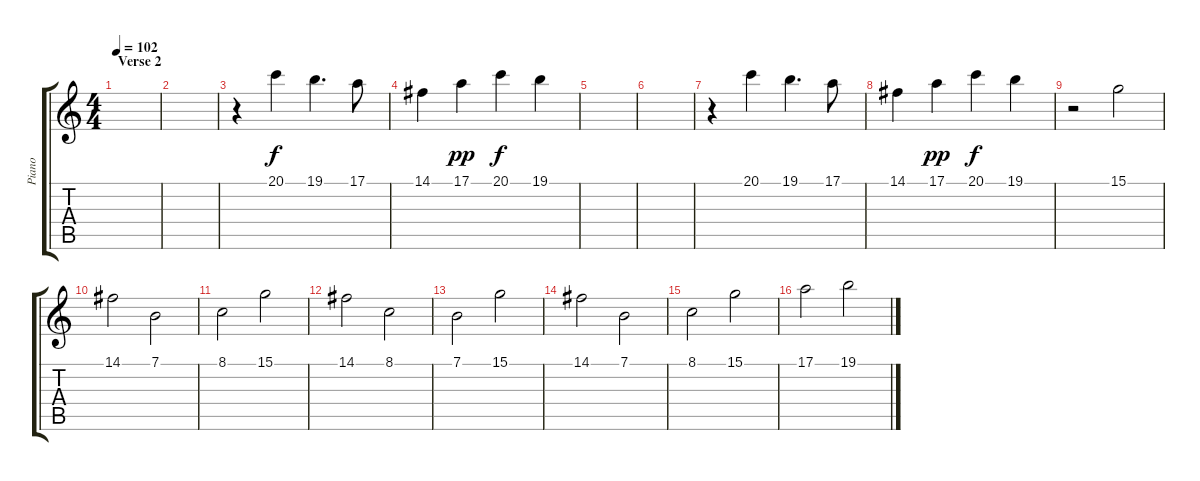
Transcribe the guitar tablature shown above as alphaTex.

\track ("Piano" "Piano") {instrument acousticgrandpiano}
\staff {score tabs}
\tuning (E4 B3 G3 D3 A2 E2) {hide}
\ts (4 4)
\section ("" "Verse 2")
\tempo 102
\clef g2
\ks c
|
|
r.4 20.1.4 19.1.4{d} 17.1.8 |
14.1.4 17.1.4{dy pp} 20.1.4{dy f} 19.1.4 |
|
|
r.4 20.1.4 19.1.4{d} 17.1.8 |
14.1.4 17.1.4{dy pp} 20.1.4{dy f} 19.1.4 |
r.2 15.1.2 |
14.1.2 7.1.2 |
8.1.2 15.1.2 |
14.1.2 8.1.2 |
7.1.2 15.1.2 |
14.1.2 7.1.2 |
8.1.2 15.1.2 |
17.1.2 19.1.2
